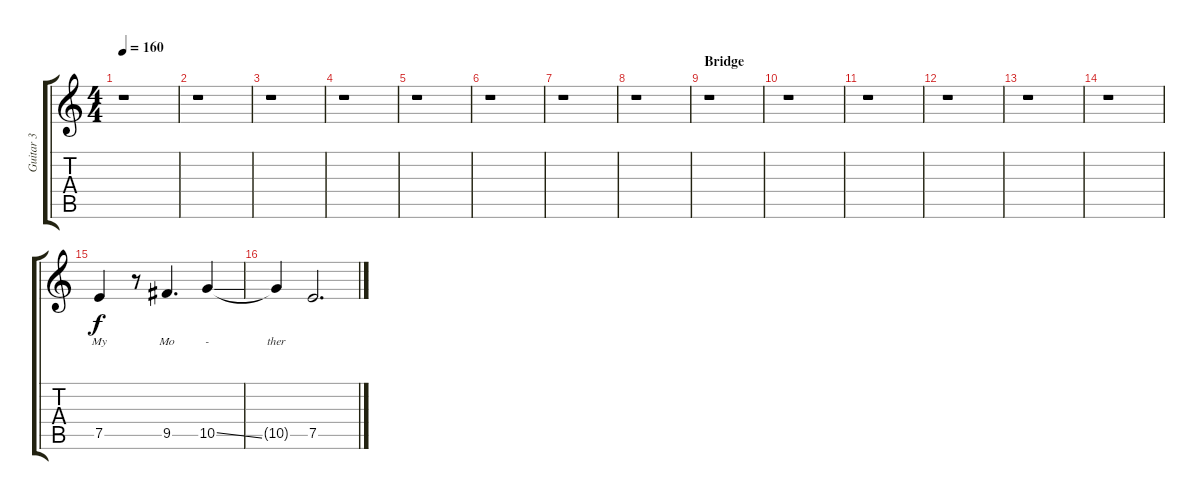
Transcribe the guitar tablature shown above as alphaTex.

\track ("Guitar 3" "Guitar 3") {instrument distortionguitar}
\staff {score tabs}
\tuning (E4 B3 G3 D3 A2 E2) {hide}
\ts (4 4)
\tempo 160
\clef g2
\ks c
r.1{dy f} |
r.1 |
r.1 |
r.1 |
r.1 |
r.1 |
r.1 |
r.1 |
\section ("" "Bridge")
r.1 |
r.1 |
r.1 |
r.1 |
r.1 |
r.1 |
7.5.4{lyrics (0 "My") lyrics (1 "") lyrics (2 "") lyrics (3 "") lyrics (4 "") volume 14} r.8 9.5.4{d lyrics (0 "Mo") lyrics (1 "") lyrics (2 "") lyrics (3 "") lyrics (4 "")} 10.5{ss}.4{lyrics (0 "-") lyrics (1 "") lyrics (2 "") lyrics (3 "") lyrics (4 "")} |
10.5{t}.4{lyrics (0 "ther") lyrics (1 "") lyrics (2 "") lyrics (3 "") lyrics (4 "")} 7.5.2{d}
